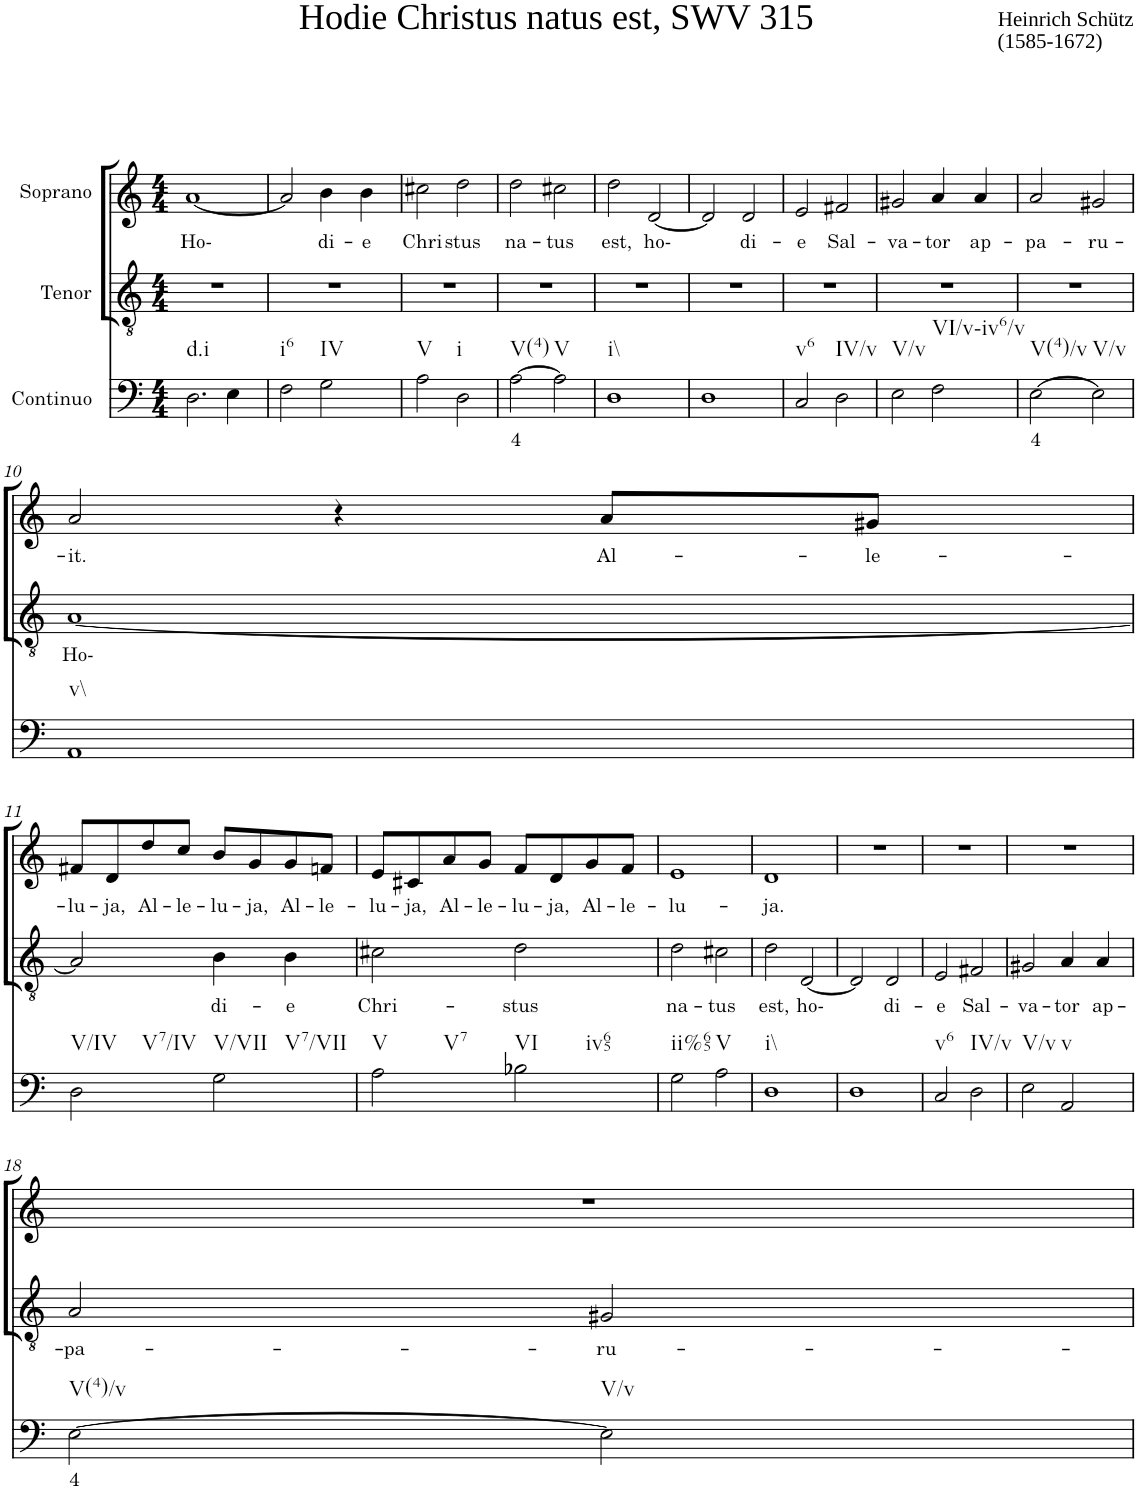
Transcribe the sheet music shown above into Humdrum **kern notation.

**kern	**text	**kern	**text	**kern	**text
*part3	*part3	*part2	*part2	*part1	*part1
*staff3	*staff3	*staff2	*staff2	*staff1	*staff1
*I"Continuo	*	*I"Tenor	*	*I"Soprano	*
*clefF4	*	*clefGv2	*	*clefG2	*
*k[]	*	*k[]	*	*k[]	*
*M4/4	*	*M4/4	*	*M4/4	*
=1	=1	=1	=1	=1	=1
!	!	!	!	!LO:TX:a:t=Hodie Christus natus est, SWV 315	!
!	!	!	!	!LO:TX:a:t=Heinrich Schütz	!
!	!	!	!	!LO:TX:a:t=(1585-1672)	!
!LO:TX:b:t=d.i	!	!	!	!	!
!	!	!	!	!	!LO:LY:b
2.D\	.	1r	.	[1a	Ho-
4E\	.	.	.	.	.
=2	=2	=2	=2	=2	=2
!LO:TX:b:t=i6	!	!	!	!	!
2F\	.	1r	.	2a/]	.
!LO:TX:b:t=IV	!	!	!	!	!
!	!	!	!	!	!LO:LY:b
2G\	.	.	.	4b\	di-
!	!	!	!	!	!LO:LY:b
.	.	.	.	4b\	e
=3	=3	=3	=3	=3	=3
!LO:TX:b:t=V	!	!	!	!	!
!	!	!	!	!	!LO:LY:b
2A\	.	1r	.	2cc#X\	Chri-
!LO:TX:b:t=i	!	!	!	!	!
!	!	!	!	!	!LO:LY:b
2D\	.	.	.	2dd\	stus
=4	=4	=4	=4	=4	=4
!LO:TX:b:t=V(4)	!	!	!	!	!
!	!LO:LY:b	!	!	!	!LO:LY:b
[2A\	4	1r	.	2dd\	na-
!LO:TX:b:t=V	!	!	!	!	!
!	!	!	!	!	!LO:LY:b
2A\]	.	.	.	2cc#X\	tus
=5	=5	=5	=5	=5	=5
!LO:TX:b:t=i\\	!	!	!	!	!
!	!	!	!	!	!LO:LY:b
1D	.	1r	.	2dd\	est,
!	!	!	!	!	!LO:LY:b
.	.	.	.	[2d/	ho-
=6	=6	=6	=6	=6	=6
1D	.	1r	.	2d/]	.
!	!	!	!	!	!LO:LY:b
.	.	.	.	2d/	di-
=7	=7	=7	=7	=7	=7
!LO:TX:b:t=v6	!	!	!	!	!
!	!	!	!	!	!LO:LY:b
2C/	.	1r	.	2e/	e
!LO:TX:b:t=IV/v	!	!	!	!	!
!	!	!	!	!	!LO:LY:b
2D\	.	.	.	2f#X/	Sal-
=8	=8	=8	=8	=8	=8
!LO:TX:b:t=V/v	!	!	!	!	!
!	!	!	!	!	!LO:LY:b
2E\	.	1r	.	2g#X/	va-
!LO:TX:b:t=VI/v-iv6/v	!	!	!	!	!
!	!	!	!	!	!LO:LY:b
2F\	.	.	.	4a/	tor
!	!	!	!	!	!LO:LY:b
.	.	.	.	4a/	ap-
=9	=9	=9	=9	=9	=9
!LO:TX:b:t=V(4)/v	!	!	!	!	!
!	!LO:LY:b	!	!	!	!LO:LY:b
[2E\	4	1r	.	2a/	pa-
!LO:TX:b:t=V/v	!	!	!	!	!
!	!	!	!	!	!LO:LY:b
2E\]	.	.	.	2g#X/	ru-
!!LO:LB:g=z
=10	=10	=10	=10	=10	=10
!LO:TX:b:t=v\\	!	!	!	!	!
!	!	!	!LO:LY:b	!	!LO:LY:b
1AA	.	[1A	Ho-	2a/	it.
.	.	.	.	4r	.
!	!	!	!	!	!LO:LY:b
.	.	.	.	8a/L	Al-
!	!	!	!	!	!LO:LY:b
.	.	.	.	8g#X/J	le-
!!LO:LB:g=z
=11	=11	=11	=11	=11	=11
!LO:TX:b:t=V/IV	!	!	!	!	!
!LO:TX:b:t=V7/IV	!	!	!	!	!
!	!	!	!	!	!LO:LY:b
2D\	.	2A/]	.	8f#X/L	lu-
!	!	!	!	!	!LO:LY:b
.	.	.	.	8d/	ja,
!	!	!	!	!	!LO:LY:b
.	.	.	.	8dd/	Al-
!	!	!	!	!	!LO:LY:b
.	.	.	.	8cc/J	le-
!LO:TX:b:t=V/VII	!	!	!	!	!
!LO:TX:b:t=V7/VII	!	!	!	!	!
!	!	!	!LO:LY:b	!	!LO:LY:b
2G\	.	4B\	di-	8b/L	lu-
!	!	!	!	!	!LO:LY:b
.	.	.	.	8g/	ja,
!	!	!	!LO:LY:b	!	!LO:LY:b
.	.	4B\	e	8g/	Al-
!	!	!	!	!	!LO:LY:b
.	.	.	.	8fn/J	le-
=12	=12	=12	=12	=12	=12
!LO:TX:b:t=V	!	!	!	!	!
!LO:TX:b:t=V7	!	!	!	!	!
!	!	!	!LO:LY:b	!	!LO:LY:b
2A\	.	2c#X\	Chri-	8e/L	lu-
!	!	!	!	!	!LO:LY:b
.	.	.	.	8c#X/	ja,
!	!	!	!	!	!LO:LY:b
.	.	.	.	8a/	Al-
!	!	!	!	!	!LO:LY:b
.	.	.	.	8g/J	le-
!LO:TX:b:t=VI	!	!	!	!	!
!LO:TX:b:t=iv65	!	!	!	!	!
!	!	!	!LO:LY:b	!	!LO:LY:b
2B-X\	.	2d\	stus	8f/L	lu-
!	!	!	!	!	!LO:LY:b
.	.	.	.	8d/	ja,
!	!	!	!	!	!LO:LY:b
.	.	.	.	8g/	Al-
!	!	!	!	!	!LO:LY:b
.	.	.	.	8f/J	le-
=13	=13	=13	=13	=13	=13
!LO:TX:b:t=ii%65	!	!	!	!	!
!	!	!	!LO:LY:b	!	!LO:LY:b
2G\	.	2d\	na-	1e	lu-
!LO:TX:b:t=V	!	!	!	!	!
!	!	!	!LO:LY:b	!	!
2A\	.	2c#X\	tus	.	.
=14	=14	=14	=14	=14	=14
!LO:TX:b:t=i\\	!	!	!	!	!
!	!	!	!LO:LY:b	!	!LO:LY:b
1D	.	2d\	est,	1d	ja.
!	!	!	!LO:LY:b	!	!
.	.	[2D/	ho-	.	.
=15	=15	=15	=15	=15	=15
1D	.	2D/]	.	1r	.
!	!	!	!LO:LY:b	!	!
.	.	2D/	di-	.	.
=16	=16	=16	=16	=16	=16
!LO:TX:b:t=v6	!	!	!	!	!
!	!	!	!LO:LY:b	!	!
2C/	.	2E/	e	1r	.
!LO:TX:b:t=IV/v	!	!	!	!	!
!	!	!	!LO:LY:b	!	!
2D\	.	2F#X/	Sal-	.	.
=17	=17	=17	=17	=17	=17
!LO:TX:b:t=V/v	!	!	!	!	!
!	!	!	!LO:LY:b	!	!
2E\	.	2G#X/	va-	1r	.
!LO:TX:b:t=v	!	!	!	!	!
!	!	!	!LO:LY:b	!	!
2AA/	.	4A/	tor	.	.
!	!	!	!LO:LY:b	!	!
.	.	4A/	ap-	.	.
!!LO:LB:g=z
=18	=18	=18	=18	=18	=18
!LO:TX:b:t=V(4)/v	!	!	!	!	!
!	!LO:LY:b	!	!LO:LY:b	!	!
[2E\	4	2A/	pa-	1r	.
!LO:TX:b:t=V/v	!	!	!	!	!
!	!	!	!LO:LY:b	!	!
2E\]	.	2G#X/	ru-	.	.
=	=	=	=	=	=
*-	*-	*-	*-	*-	*-
